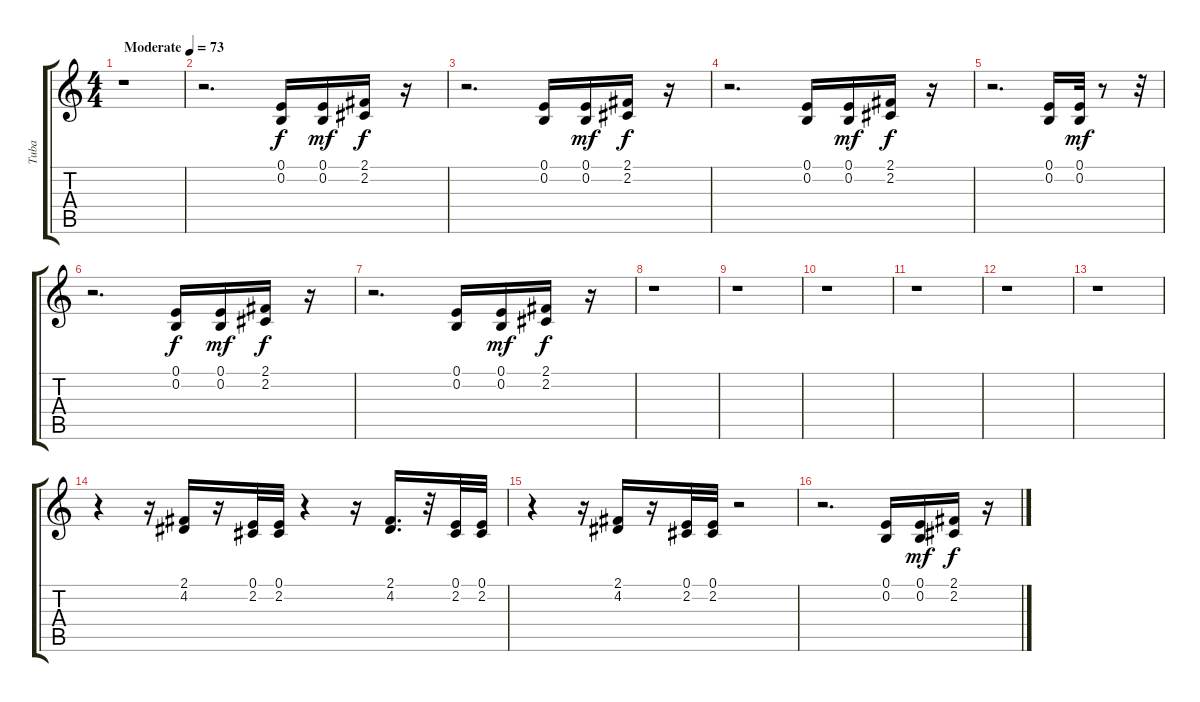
\track ("Tuba" "Tuba") {instrument tuba}
\staff {score tabs}
\tuning (E4 B3 G3 D3 A2 E2) {hide}
\ts (4 4)
\tempo (73 "Moderate")
\clef g2
\ks c
r.1{dy f instrument tuba} |
r.2{d} (0.1 0.2).16 (0.1 0.2).16{dy mf} (2.1 2.2).16{dy f} r.16 |
r.2{d} (0.1 0.2).16 (0.1 0.2).16{dy mf} (2.1 2.2).16{dy f} r.16 |
r.2{d} (0.1 0.2).16 (0.1 0.2).16{dy mf} (2.1 2.2).16{dy f} r.16 |
r.2{d} (0.1 0.2).16 (0.1 0.2).32{dy mf} r.8 r.32 |
r.2{d} (0.1 0.2).16{dy f} (0.1 0.2).16{dy mf} (2.1 2.2).16{dy f} r.16 |
r.2{d} (0.1 0.2).16 (0.1 0.2).16{dy mf} (2.1 2.2).16{dy f} r.16 |
r.1 |
r.1 |
r.1 |
r.1 |
r.1 |
r.1 |
r.4 r.16 (2.1 4.2).16 r.16 (0.1 2.2).32 (0.1 2.2).32 r.4 r.16 (2.1 4.2).16{d} r.32 (0.1 2.2).32 (0.1 2.2).32 |
r.4 r.16 (2.1 4.2).16 r.16 (0.1 2.2).32 (0.1 2.2).32 r.2 |
r.2{d} (0.1 0.2).16 (0.1 0.2).16{dy mf} (2.1 2.2).16{dy f} r.16
